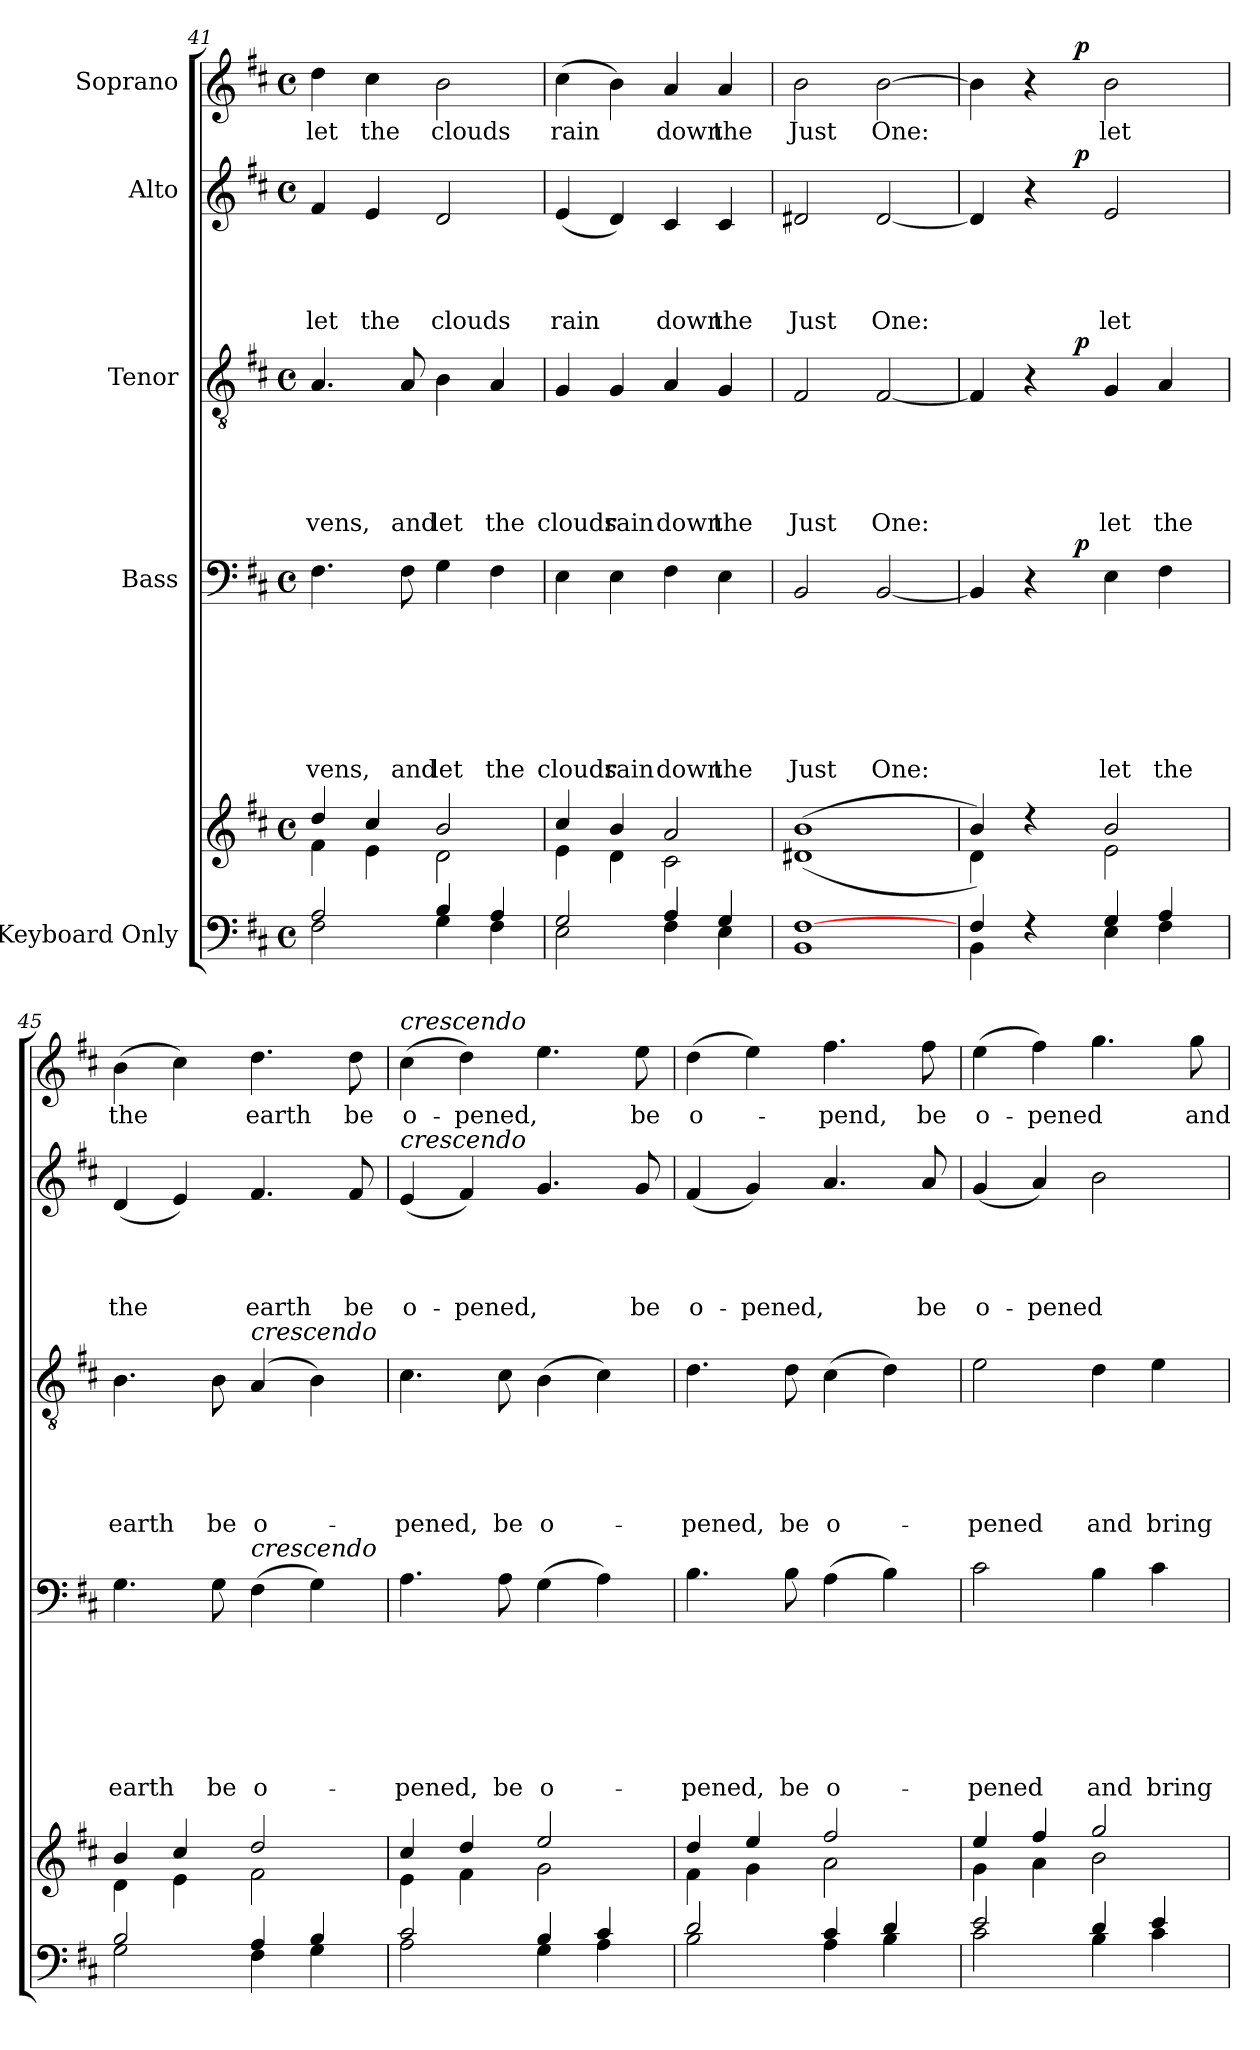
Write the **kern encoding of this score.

**kern	**kern	**kern	**text	**text	**text	**text	**text	**text	**text	**dynam	**kern	**text	**text	**text	**text	**text	**dynam	**kern	**text	**text	**text	**text	**dynam	**kern	**text	**dynam
*part5	*part5	*part4	*part4	*part4	*part4	*part4	*part4	*part4	*part4	*part4	*part3	*part3	*part3	*part3	*part3	*part3	*part3	*part2	*part2	*part2	*part2	*part2	*part2	*part1	*part1	*part1
*staff6	*staff5	*staff4	*staff4	*staff4	*staff4	*staff4	*staff4	*staff4	*staff4	*staff4	*staff3	*staff3	*staff3	*staff3	*staff3	*staff3	*staff3	*staff2	*staff2	*staff2	*staff2	*staff2	*staff2	*staff1	*staff1	*staff1
*I"Keyboard Only	*	*I"Bass	*	*	*	*	*	*	*	*	*I"Tenor	*	*	*	*	*	*	*I"Alto	*	*	*	*	*	*I"Soprano	*	*
*clefF4	*clefG2	*clefF4	*	*	*	*	*	*	*	*	*clefGv2	*	*	*	*	*	*	*clefG2	*	*	*	*	*	*clefG2	*	*
*k[f#c#]	*k[f#c#]	*k[f#c#]	*	*	*	*	*	*	*	*	*k[f#c#]	*	*	*	*	*	*	*k[f#c#]	*	*	*	*	*	*k[f#c#]	*	*
*D:	*D:	*D:	*	*	*	*	*	*	*	*	*D:	*	*	*	*	*	*	*D:	*	*	*	*	*	*D:	*	*
*M4/4	*M4/4	*M4/4	*	*	*	*	*	*	*	*	*M4/4	*	*	*	*	*	*	*M4/4	*	*	*	*	*	*M4/4	*	*
*met(c)	*met(c)	*met(c)	*	*	*	*	*	*	*	*	*met(c)	*	*	*	*	*	*	*met(c)	*	*	*	*	*	*met(c)	*	*
=41	=41	=41	=41	=41	=41	=41	=41	=41	=41	=41	=41	=41	=41	=41	=41	=41	=41	=41	=41	=41	=41	=41	=41	=41	=41	=41
*^	*^	*	*	*	*	*	*	*	*	*	*	*	*	*	*	*	*	*	*	*	*	*	*	*	*	*
!	!	!	!	!	!	!	!	!	!	!	!LO:LY:b	!	!	!	!	!	!	!LO:LY:b	!	!	!	!	!	!LO:LY:b	!	!	!LO:LY:b	!
2F#\	2A/	4f#\	4dd/	4.F#\	.	.	.	.	.	.	-vens,	.	4.A/	.	.	.	.	-vens,	.	4f#/	.	.	.	let	.	4dd\	let	.
!	!	!	!	!	!	!	!	!	!	!	!	!	!	!	!	!	!	!	!	!	!	!	!	!LO:LY:b	!	!	!LO:LY:b	!
.	.	4e\	4cc#/	.	.	.	.	.	.	.	.	.	.	.	.	.	.	.	.	4e/	.	.	.	the	.	4cc#\	the	.
!	!	!	!	!	!	!	!	!	!	!	!LO:LY:b	!	!	!	!	!	!	!LO:LY:b	!	!	!	!	!	!	!	!	!	!
.	.	.	.	8F#\	.	.	.	.	.	.	and	.	8A/	.	.	.	.	and	.	.	.	.	.	.	.	.	.	.
!	!	!	!	!	!	!	!	!	!	!	!LO:LY:b	!	!	!	!	!	!	!LO:LY:b	!	!	!	!	!	!LO:LY:b	!	!	!LO:LY:b	!
4G\	4B/	2d\	2b/	4G\	.	.	.	.	.	.	let	.	4B\	.	.	.	.	let	.	2d/	.	.	.	clouds	.	2b\	clouds	.
!	!	!	!	!	!	!	!	!	!	!	!LO:LY:b	!	!	!	!	!	!	!LO:LY:b	!	!	!	!	!	!	!	!	!	!
4F#\	4A/	.	.	4F#\	.	.	.	.	.	.	the	.	4A/	.	.	.	.	the	.	.	.	.	.	.	.	.	.	.
=42	=42	=42	=42	=42	=42	=42	=42	=42	=42	=42	=42	=42	=42	=42	=42	=42	=42	=42	=42	=42	=42	=42	=42	=42	=42	=42	=42	=42
!	!	!	!	!	!	!	!	!	!	!	!LO:LY:b	!	!	!	!	!	!	!LO:LY:b	!	!	!	!	!	!LO:LY:b	!	!	!LO:LY:b	!
2E\	2G/	4e\	4cc#/	4E\	.	.	.	.	.	.	clouds	.	4G/	.	.	.	.	clouds	.	(4e/	.	.	.	rain	.	(>4cc#\	rain	.
!	!	!	!	!	!	!	!	!	!	!	!LO:LY:b	!	!	!	!	!	!	!LO:LY:b	!	!	!	!	!	!	!	!	!	!
.	.	4d\	4b/	4E\	.	.	.	.	.	.	rain	.	4G/	.	.	.	.	rain	.	4d/)	.	.	.	.	.	4b\)	.	.
!	!	!	!	!	!	!	!	!	!	!	!LO:LY:b	!	!	!	!	!	!	!LO:LY:b	!	!	!	!	!	!LO:LY:b	!	!	!LO:LY:b	!
4F#\	4A/	2c#\	2a/	4F#\	.	.	.	.	.	.	down	.	4A/	.	.	.	.	down	.	4c#/	.	.	.	down	.	4a/	down	.
!	!	!	!	!	!	!	!	!	!	!	!LO:LY:b	!	!	!	!	!	!	!LO:LY:b	!	!	!	!	!	!LO:LY:b	!	!	!LO:LY:b	!
4E\	4G/	.	.	4E\	.	.	.	.	.	.	the	.	4G/	.	.	.	.	the	.	4c#/	.	.	.	the	.	4a/	the	.
*	*	*v	*v	*	*	*	*	*	*	*	*	*	*	*	*	*	*	*	*	*	*	*	*	*	*	*	*	*
!!LO:LB:g=z
=43	=43	=43	=43	=43	=43	=43	=43	=43	=43	=43	=43	=43	=43	=43	=43	=43	=43	=43	=43	=43	=43	=43	=43	=43	=43	=43	=43
!	!	!	!	!	!	!	!	!	!	!LO:LY:b	!	!	!	!	!	!	!LO:LY:b	!	!	!	!	!	!LO:LY:b	!	!	!LO:LY:b	!
*v	*v	*	*	*	*	*	*	*	*	*	*	*	*	*	*	*	*	*	*	*	*	*	*	*	*	*	*
1BB [>1F#	(>(<1d#X 1b	2BB/	.	.	.	.	.	.	Just	.	2F#/	.	.	.	.	Just	.	2d#X/	.	.	.	Just	.	2b\	Just	.
!	!	!	!	!	!	!	!	!	!LO:LY:b	!	!	!	!	!	!	!LO:LY:b	!	!	!	!	!	!LO:LY:b	!	!	!LO:LY:b	!
.	.	[<2BB/	.	.	.	.	.	.	One:	.	[<2F#/	.	.	.	.	One:	.	[<2d#/	.	.	.	One:	.	[>2b\	One:	.
=44	=44	=44	=44	=44	=44	=44	=44	=44	=44	=44	=44	=44	=44	=44	=44	=44	=44	=44	=44	=44	=44	=44	=44	=44	=44	=44
*^	*^	*^	*	*	*	*	*	*	*	*	*^	*	*	*	*	*	*	*^	*	*	*	*	*	*^	*	*
4BB\	4F#/	4b/))	4d\	4BB/]	4ryy	.	.	.	.	.	.	.	.	4F#/]	4ryy	.	.	.	.	.	.	4d#/]	4ryy	.	.	.	.	.	4b\]	4ryy	.	.
4rE	4ryy	4rcc	4ryy	4r	8ryy	.	.	.	.	.	.	.	.	4r	8ryy	.	.	.	.	.	.	4r	8ryy	.	.	.	.	.	4r	8ryy	.	.
.	.	.	.	.	32ryy	.	.	.	.	.	.	.	.	.	32ryy	.	.	.	.	.	.	.	32ryy	.	.	.	.	.	.	32ryy	.	.
!	!	!	!	!	!	!	!	!	!	!	!	!	!LO:DY:a	!	!	!	!	!	!	!	!LO:DY:a	!	!	!	!	!	!	!LO:DY:a	!	!	!	!LO:DY:a
.	.	.	.	.	2ryy	.	.	.	.	.	.	.	p	.	2ryy	.	.	.	.	.	p	.	2ryy	.	.	.	.	p	.	2ryy	.	p
!	!	!	!	!	!	!	!	!	!	!	!	!LO:LY:b	!	!	!	!	!	!	!	!LO:LY:b	!	!	!	!	!	!	!LO:LY:b	!	!	!	!LO:LY:b	!
4E\	4G/	2b/	2e\	4E\	.	.	.	.	.	.	.	let	.	4G/	.	.	.	.	.	let	.	2e/	.	.	.	.	let	.	2b\	.	let	.
!	!	!	!	!	!	!	!	!	!	!	!	!LO:LY:b	!	!	!	!	!	!	!	!LO:LY:b	!	!	!	!	!	!	!	!	!	!	!	!
4F#\	4A/	.	.	4F#\	.	.	.	.	.	.	.	the	.	4A/	.	.	.	.	.	the	.	.	.	.	.	.	.	.	.	.	.	.
.	.	.	.	.	16.ryy	.	.	.	.	.	.	.	.	.	16.ryy	.	.	.	.	.	.	.	16.ryy	.	.	.	.	.	.	16.ryy	.	.
=45	=45	=45	=45	=45	=45	=45	=45	=45	=45	=45	=45	=45	=45	=45	=45	=45	=45	=45	=45	=45	=45	=45	=45	=45	=45	=45	=45	=45	=45	=45	=45	=45
!	!	!	!	!	!	!	!	!	!	!	!	!LO:LY:b	!	!	!	!	!	!	!	!LO:LY:b	!	!	!	!	!	!	!LO:LY:b	!	!	!	!LO:LY:b	!
*	*	*	*	*v	*v	*	*	*	*	*	*	*	*	*	*	*	*	*	*	*	*	*v	*v	*	*	*	*	*	*v	*v	*	*
*	*	*	*	*	*	*	*	*	*	*	*	*	*v	*v	*	*	*	*	*	*	*	*	*	*	*	*	*	*	*
2G\	2B/	4d\	4b/	4.G\	.	.	.	.	.	.	earth	.	4.B\	.	.	.	.	earth	.	(4d/	.	.	.	the	.	(>4b\	the	.
.	.	4e\	4cc#/	.	.	.	.	.	.	.	.	.	.	.	.	.	.	.	.	4e/)	.	.	.	.	.	4cc#\)	.	.
!	!	!	!	!	!	!	!	!	!	!	!LO:LY:b	!	!	!	!	!	!	!LO:LY:b	!	!	!	!	!	!	!	!	!	!
.	.	.	.	8G\	.	.	.	.	.	.	be	.	8B\	.	.	.	.	be	.	.	.	.	.	.	.	.	.	.
!	!	!	!	!	!	!	!	!	!	!	!	!	!LO:TX:a:i:t=crescendo	!	!	!	!	!	!	!	!	!	!	!	!	!	!	!
!	!	!	!	!LO:TX:a:i:t=crescendo	!	!	!	!	!	!	!	!	!	!	!	!	!	!	!	!	!	!	!	!	!	!	!	!
!	!	!	!	!	!	!	!	!	!	!	!LO:LY:b	!	!	!	!	!	!	!LO:LY:b	!	!	!	!	!	!LO:LY:b	!	!	!LO:LY:b	!
4F#\	4A/	2f#\	2dd/	(>4F#\	.	.	.	.	.	.	o-	.	(4A/	.	.	.	.	o-	.	4.f#/	.	.	.	earth	.	4.dd\	earth	.
4G\	4B/	.	.	4G\)	.	.	.	.	.	.	.	.	4B\)	.	.	.	.	.	.	.	.	.	.	.	.	.	.	.
!	!	!	!	!	!	!	!	!	!	!	!	!	!	!	!	!	!	!	!	!	!	!	!	!LO:LY:b	!	!	!LO:LY:b	!
.	.	.	.	.	.	.	.	.	.	.	.	.	.	.	.	.	.	.	.	8f#/	.	.	.	be	.	8dd\	be	.
=46	=46	=46	=46	=46	=46	=46	=46	=46	=46	=46	=46	=46	=46	=46	=46	=46	=46	=46	=46	=46	=46	=46	=46	=46	=46	=46	=46	=46
!	!	!	!	!	!	!	!	!	!	!	!	!	!	!	!	!	!	!	!	!	!	!	!	!	!	!LO:TX:a:i:t=crescendo	!	!
!	!	!	!	!	!	!	!	!	!	!	!	!	!	!	!	!	!	!	!	!LO:TX:a:i:t=crescendo	!	!	!	!	!	!	!	!
!	!	!	!	!	!	!	!	!	!	!	!LO:LY:b	!	!	!	!	!	!	!LO:LY:b	!	!	!	!	!	!LO:LY:b	!	!	!LO:LY:b	!
2A\	2c#/	4e\	4cc#/	4.A\	.	.	.	.	.	.	-pened,	.	4.c#\	.	.	.	.	-pened,	.	(4e/	.	.	.	o-	.	(>4cc#\	o-	.
!	!	!	!	!	!	!	!	!	!	!	!	!	!	!	!	!	!	!	!	!	!	!	!	!LO:LY:b	!	!	!LO:LY:b	!
.	.	4f#\	4dd/	.	.	.	.	.	.	.	.	.	.	.	.	.	.	.	.	4f#/)	.	.	.	-pened,	.	4dd\)	-pened,	.
!	!	!	!	!	!	!	!	!	!	!	!LO:LY:b	!	!	!	!	!	!	!LO:LY:b	!	!	!	!	!	!	!	!	!	!
.	.	.	.	8A\	.	.	.	.	.	.	be	.	8c#\	.	.	.	.	be	.	.	.	.	.	.	.	.	.	.
!	!	!	!	!	!	!	!	!	!	!	!LO:LY:b	!	!	!	!	!	!	!LO:LY:b	!	!	!	!	!	!	!	!	!	!
4G\	4B/	2g\	2ee/	(>4G\	.	.	.	.	.	.	o-	.	(>4B\	.	.	.	.	o-	.	4.g/	.	.	.	.	.	4.ee\	.	.
4A\	4c#/	.	.	4A\)	.	.	.	.	.	.	.	.	4c#\)	.	.	.	.	.	.	.	.	.	.	.	.	.	.	.
!	!	!	!	!	!	!	!	!	!	!	!	!	!	!	!	!	!	!	!	!	!	!	!	!LO:LY:b	!	!	!LO:LY:b	!
.	.	.	.	.	.	.	.	.	.	.	.	.	.	.	.	.	.	.	.	8g/	.	.	.	be	.	8ee\	be	.
=47	=47	=47	=47	=47	=47	=47	=47	=47	=47	=47	=47	=47	=47	=47	=47	=47	=47	=47	=47	=47	=47	=47	=47	=47	=47	=47	=47	=47
!	!	!	!	!	!	!	!	!	!	!	!LO:LY:b	!	!	!	!	!	!	!LO:LY:b	!	!	!	!	!	!LO:LY:b	!	!	!LO:LY:b	!
2B\	2d/	4f#\	4dd/	4.B\	.	.	.	.	.	.	-pened,	.	4.d\	.	.	.	.	-pened,	.	(4f#/	.	.	.	o-	.	(>4dd\	o-	.
!	!	!	!	!	!	!	!	!	!	!	!	!	!	!	!	!	!	!	!	!	!	!	!	!LO:LY:b	!	!	!	!
.	.	4g\	4ee/	.	.	.	.	.	.	.	.	.	.	.	.	.	.	.	.	4g/)	.	.	.	-pened,	.	4ee\)	.	.
!	!	!	!	!	!	!	!	!	!	!	!LO:LY:b	!	!	!	!	!	!	!LO:LY:b	!	!	!	!	!	!	!	!	!	!
.	.	.	.	8B\	.	.	.	.	.	.	be	.	8d\	.	.	.	.	be	.	.	.	.	.	.	.	.	.	.
!	!	!	!	!	!	!	!	!	!	!	!LO:LY:b	!	!	!	!	!	!	!LO:LY:b	!	!	!	!	!	!	!	!	!LO:LY:b	!
4A\	4c#/	2a\	2ff#/	(>4A\	.	.	.	.	.	.	o-	.	(>4c#\	.	.	.	.	o-	.	4.a/	.	.	.	.	.	4.ff#\	-pend,	.
4B\	4d/	.	.	4B\)	.	.	.	.	.	.	.	.	4d\)	.	.	.	.	.	.	.	.	.	.	.	.	.	.	.
!	!	!	!	!	!	!	!	!	!	!	!	!	!	!	!	!	!	!	!	!	!	!	!	!LO:LY:b	!	!	!LO:LY:b	!
.	.	.	.	.	.	.	.	.	.	.	.	.	.	.	.	.	.	.	.	8a/	.	.	.	be	.	8ff#\	be	.
=48	=48	=48	=48	=48	=48	=48	=48	=48	=48	=48	=48	=48	=48	=48	=48	=48	=48	=48	=48	=48	=48	=48	=48	=48	=48	=48	=48	=48
!	!	!	!	!	!	!	!	!	!	!	!LO:LY:b	!	!	!	!	!	!	!LO:LY:b	!	!	!	!	!	!LO:LY:b	!	!	!LO:LY:b	!
2c#\	2e/	4g\	4ee/	2c#\	.	.	.	.	.	.	-pened	.	2e\	.	.	.	.	-pened	.	(4g/	.	.	.	o-	.	(>4ee\	o-	.
!	!	!	!	!	!	!	!	!	!	!	!	!	!	!	!	!	!	!	!	!	!	!	!	!LO:LY:b	!	!	!LO:LY:b	!
.	.	4a\	4ff#/	.	.	.	.	.	.	.	.	.	.	.	.	.	.	.	.	4a/)	.	.	.	-pened	.	4ff#\)	-pened	.
!	!	!	!	!	!	!	!	!	!	!	!LO:LY:b	!	!	!	!	!	!	!LO:LY:b	!	!	!	!	!	!	!	!	!	!
4B\	4d/	2b\	2gg/	4B\	.	.	.	.	.	.	and	.	4d\	.	.	.	.	and	.	2b\	.	.	.	.	.	4.gg\	.	.
!	!	!	!	!	!	!	!	!	!	!	!LO:LY:b	!	!	!	!	!	!	!LO:LY:b	!	!	!	!	!	!	!	!	!	!
4c#\	4e/	.	.	4c#\	.	.	.	.	.	.	bring	.	4e\	.	.	.	.	bring	.	.	.	.	.	.	.	.	.	.
!	!	!	!	!	!	!	!	!	!	!	!	!	!	!	!	!	!	!	!	!	!	!	!	!	!	!	!LO:LY:b	!
.	.	.	.	.	.	.	.	.	.	.	.	.	.	.	.	.	.	.	.	.	.	.	.	.	.	8gg\	and	.
*v	*v	*	*	*	*	*	*	*	*	*	*	*	*	*	*	*	*	*	*	*	*	*	*	*	*	*	*	*
*	*v	*v	*	*	*	*	*	*	*	*	*	*	*	*	*	*	*	*	*	*	*	*	*	*	*	*	*
=	=	=	=	=	=	=	=	=	=	=	=	=	=	=	=	=	=	=	=	=	=	=	=	=	=	=
*-	*-	*-	*-	*-	*-	*-	*-	*-	*-	*-	*-	*-	*-	*-	*-	*-	*-	*-	*-	*-	*-	*-	*-	*-	*-	*-
